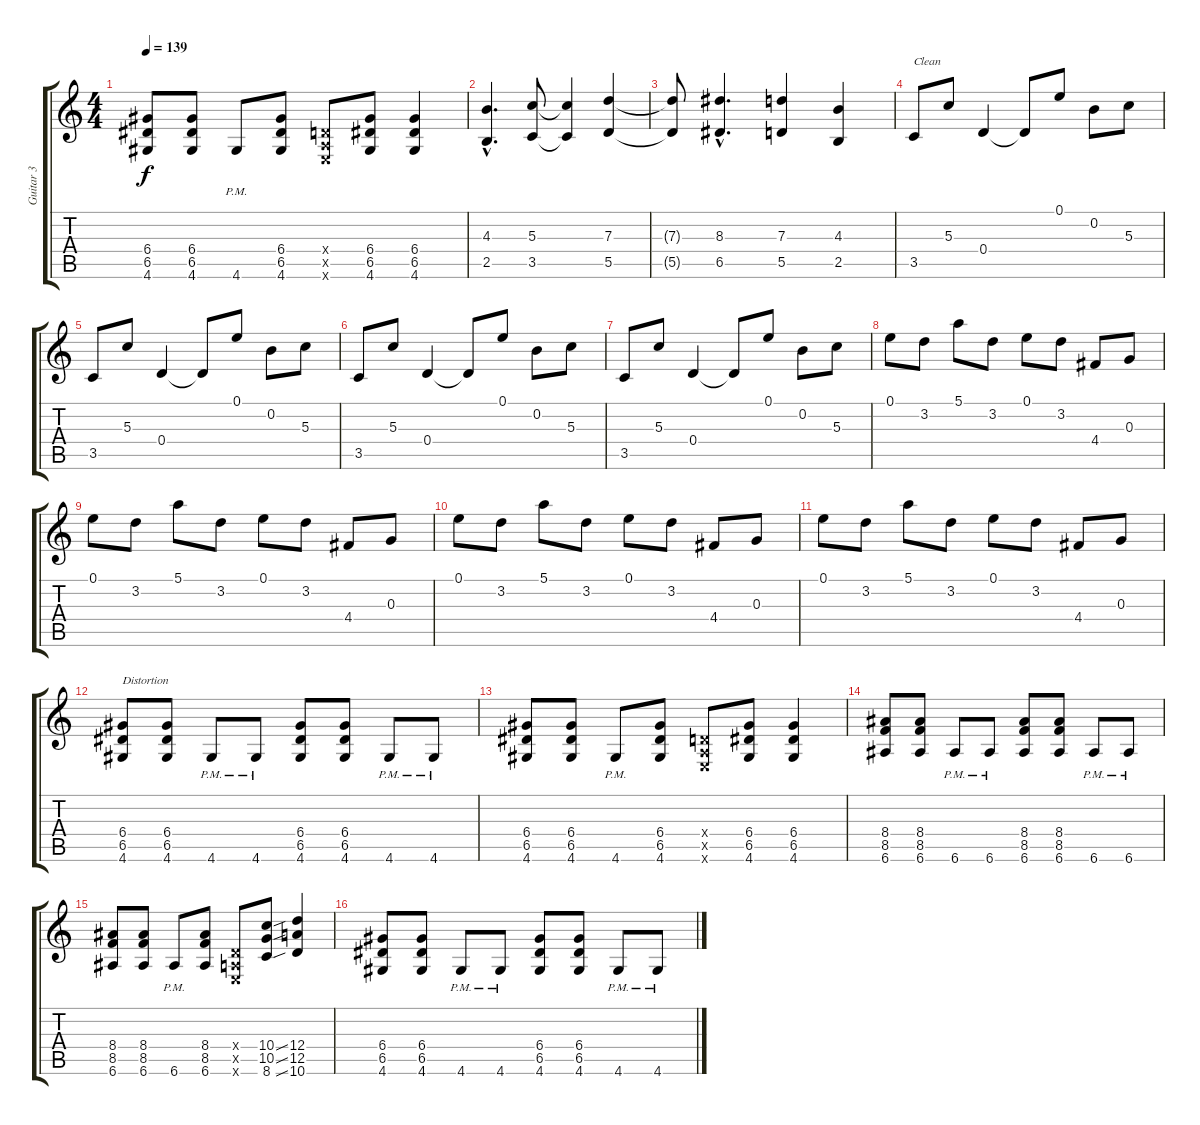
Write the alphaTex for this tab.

\track ("Guitar 3" "Guitar 3") {instrument distortionguitar}
\staff {score tabs}
\tuning (E4 B3 G3 D3 A2 E2) {hide}
\ts (4 4)
\tempo 139
\clef g2
\ks c
(6.4 6.5 4.6).8{dy f} (6.4 6.5 4.6).8 4.6{pm}.8 (6.4 6.5 4.6).8 (0.4{x} 0.5{x} 0.6{x}).8 (6.4 6.5 4.6).8 (6.4 6.5 4.6).4 |
(4.3{hac} 2.5{hac}).4{d} (5.3 3.5).8 (5.3{t} 3.5{t}).4 (7.3 5.5).4 |
(7.3{t} 5.5{t}).8 (8.3{hac} 6.5{hac}).4{d} (7.3 5.5).4 (4.3 2.5).4 |
3.5.8{txt "Clean" volume 13 instrument electricguitarclean} 5.3.8 0.4.4 0.4{t}.8 0.1.8 0.2.8 5.3.8 |
3.5.8 5.3.8 0.4.4 0.4{t}.8 0.1.8 0.2.8 5.3.8 |
3.5.8 5.3.8 0.4.4 0.4{t}.8 0.1.8 0.2.8 5.3.8 |
3.5.8 5.3.8 0.4.4 0.4{t}.8 0.1.8 0.2.8 5.3.8 |
0.1.8 3.2.8 5.1.8 3.2.8 0.1.8 3.2.8 4.4.8 0.3.8 |
0.1.8 3.2.8 5.1.8 3.2.8 0.1.8 3.2.8 4.4.8 0.3.8 |
0.1.8 3.2.8 5.1.8 3.2.8 0.1.8 3.2.8 4.4.8 0.3.8 |
0.1.8 3.2.8 5.1.8 3.2.8 0.1.8 3.2.8 4.4.8 0.3.8 |
(6.4 6.5 4.6).8{txt "Distortion" volume 12 instrument distortionguitar} (6.4 6.5 4.6).8 4.6{pm}.8 4.6{pm}.8 (6.4 6.5 4.6).8 (6.4 6.5 4.6).8 4.6{pm}.8 4.6{pm}.8 |
(6.4 6.5 4.6).8 (6.4 6.5 4.6).8 4.6{pm}.8 (6.4 6.5 4.6).8 (0.4{x} 0.5{x} 0.6{x}).8 (6.4 6.5 4.6).8 (6.4 6.5 4.6).4 |
(8.4 8.5 6.6).8 (8.4 8.5 6.6).8 6.6{pm}.8 6.6{pm}.8 (8.4 8.5 6.6).8 (8.4 8.5 6.6).8 6.6{pm}.8 6.6{pm}.8 |
(8.4 8.5 6.6).8 (8.4 8.5 6.6).8 6.6{pm}.8 (8.4 8.5 6.6).8 (0.4{x} 0.5{x} 0.6{x}).8 (10.4{sou} 10.5{sou} 8.6{sou}).8 (12.4 12.5 10.6).4 |
(6.4 6.5 4.6).8 (6.4 6.5 4.6).8 4.6{pm}.8 4.6{pm}.8 (6.4 6.5 4.6).8 (6.4 6.5 4.6).8 4.6{pm}.8 4.6{pm}.8
